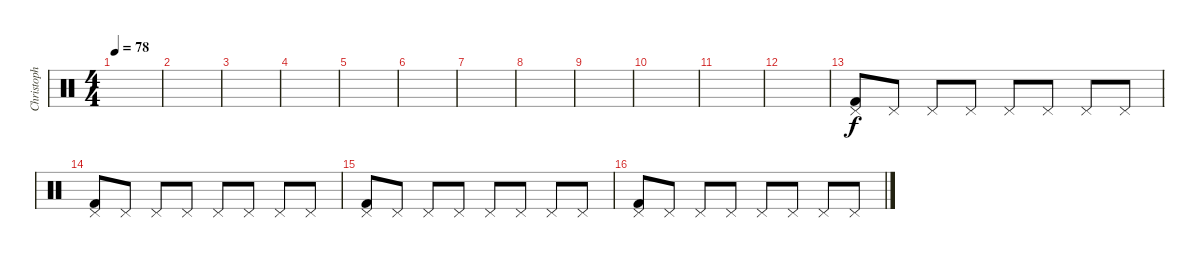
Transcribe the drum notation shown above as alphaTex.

\track ("Christoph" "Christoph") {instrument percussion}
\staff {score}
\articulation defaults
\ts (4 4)
\tempo 78
\clef neutral
\ks c
|
|
|
|
|
|
|
|
|
|
|
|
("Pedal Hi-Hat (hit)" "Kick (hit) 2").8 "Pedal Hi-Hat (hit)".8 "Pedal Hi-Hat (hit)".8 "Pedal Hi-Hat (hit)".8 "Pedal Hi-Hat (hit)".8 "Pedal Hi-Hat (hit)".8 "Pedal Hi-Hat (hit)".8 "Pedal Hi-Hat (hit)".8 |
("Pedal Hi-Hat (hit)" "Kick (hit) 2").8 "Pedal Hi-Hat (hit)".8 "Pedal Hi-Hat (hit)".8 "Pedal Hi-Hat (hit)".8 "Pedal Hi-Hat (hit)".8 "Pedal Hi-Hat (hit)".8 "Pedal Hi-Hat (hit)".8 "Pedal Hi-Hat (hit)".8 |
("Pedal Hi-Hat (hit)" "Kick (hit) 2").8 "Pedal Hi-Hat (hit)".8 "Pedal Hi-Hat (hit)".8 "Pedal Hi-Hat (hit)".8 "Pedal Hi-Hat (hit)".8 "Pedal Hi-Hat (hit)".8 "Pedal Hi-Hat (hit)".8 "Pedal Hi-Hat (hit)".8 |
("Pedal Hi-Hat (hit)" "Kick (hit) 2").8 "Pedal Hi-Hat (hit)".8 "Pedal Hi-Hat (hit)".8 "Pedal Hi-Hat (hit)".8 "Pedal Hi-Hat (hit)".8 "Pedal Hi-Hat (hit)".8 "Pedal Hi-Hat (hit)".8 "Pedal Hi-Hat (hit)".8
